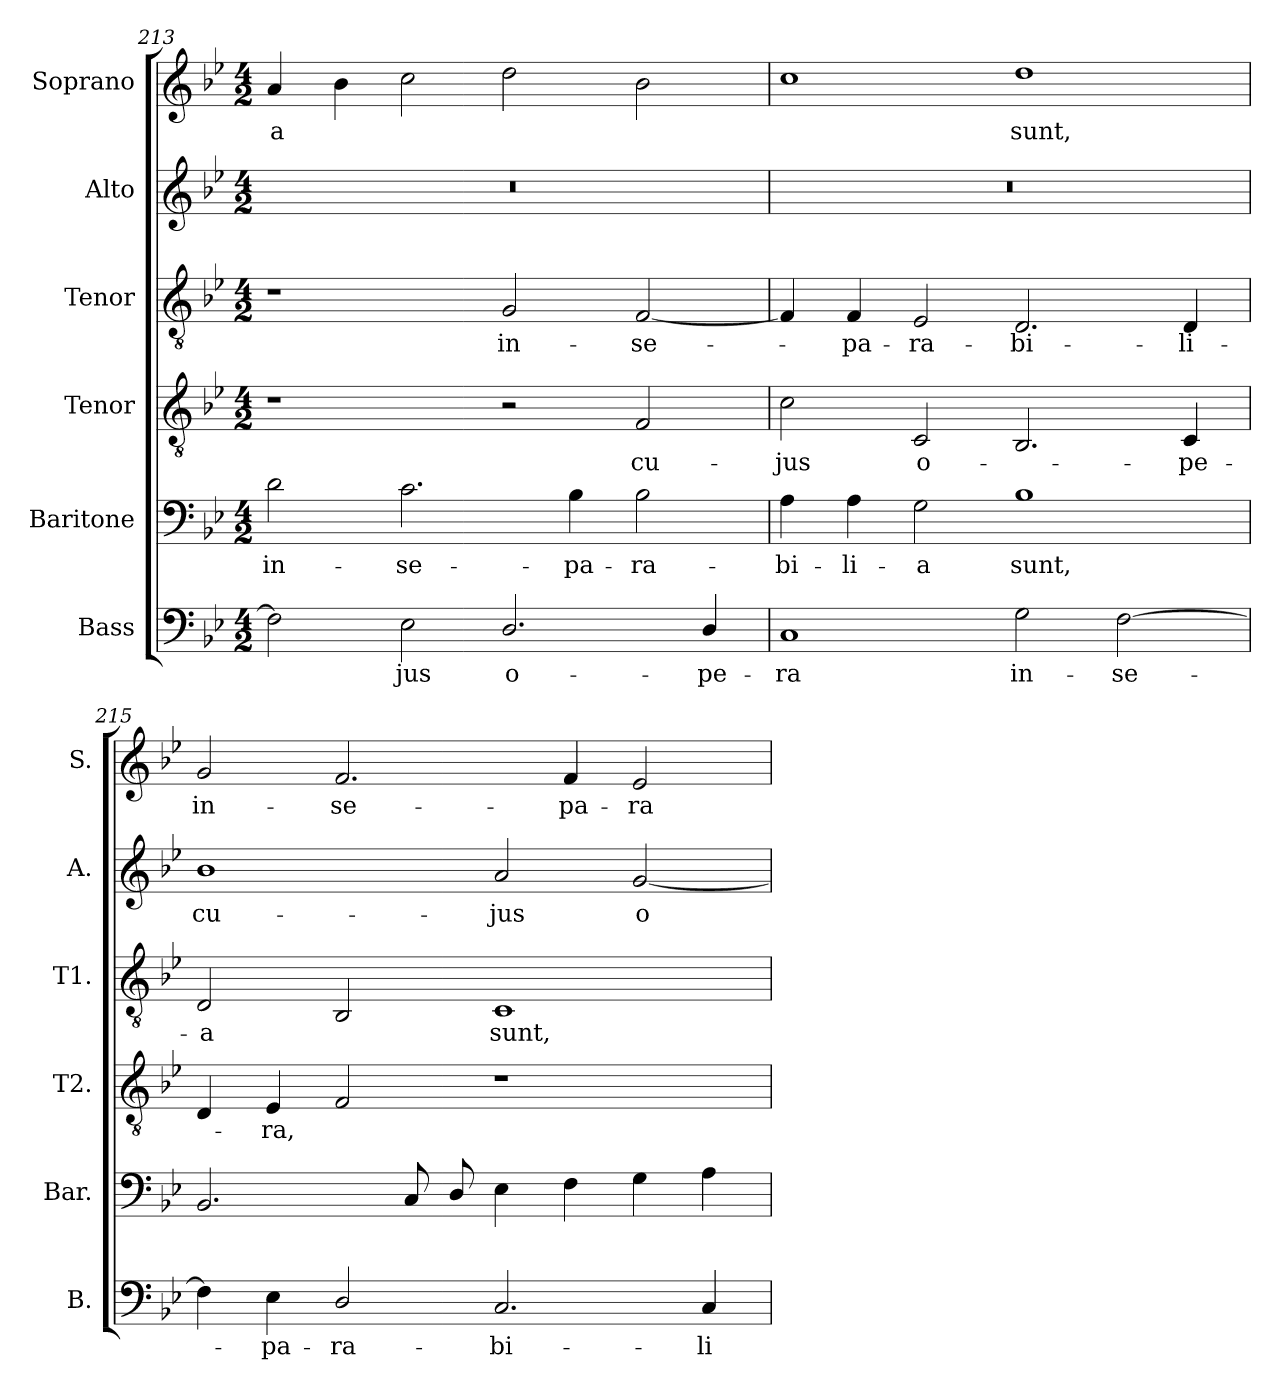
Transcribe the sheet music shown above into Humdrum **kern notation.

**kern	**text	**kern	**text	**kern	**text	**kern	**text	**kern	**text	**kern	**text
*part6	*part6	*part5	*part5	*part4	*part4	*part3	*part3	*part2	*part2	*part1	*part1
*staff6	*staff6	*staff5	*staff5	*staff4	*staff4	*staff3	*staff3	*staff2	*staff2	*staff1	*staff1
*I"Bass	*	*I"Baritone	*	*I"Tenor	*	*I"Tenor	*	*I"Alto	*	*I"Soprano	*
*I'B.	*	*I'Bar.	*	*I'T2.	*	*I'T1.	*	*I'A.	*	*I'S.	*
*clefF4	*	*clefF4	*	*clefGv2	*	*clefGv2	*	*clefG2	*	*clefG2	*
*	*	*	*	*ITrd7c12	*	*	*	*	*	*	*
*k[b-e-]	*	*k[b-e-]	*	*k[b-e-]	*	*k[b-e-]	*	*k[b-e-]	*	*k[b-e-]	*
*B-:	*	*B-:	*	*B-:	*	*B-:	*	*B-:	*	*B-:	*
*M4/2	*	*M4/2	*	*M4/2	*	*M4/2	*	*M4/2	*	*M4/2	*
=213	=213	=213	=213	=213	=213	=213	=213	=213	=213	=213	=213
!	!	!	!LO:LY:b:color=#000000	!	!	!	!	!LO:N:vis=1	!	!	!
!	!	!	!	!	!	!	!	!	!	!	!LO:LY:b:color=#000000
2Fi\]	.	2di\	in-	1r	.	1r	.	0r	.	4ai/	-a
.	.	.	.	.	.	.	.	.	.	4b-i\	.
!	!LO:LY:b:color=#000000	!	!	!	!	!	!	!	!	!	!
!	!	!	!LO:LY:b:color=#000000	!	!	!	!	!	!	!	!
2E-i\	-jus	2.ci\	-se-	.	.	.	.	.	.	2cci\	.
!	!LO:LY:b:color=#000000	!	!	!	!	!	!	!	!	!	!
!	!	!	!	!	!	!	!LO:LY:b:color=#000000	!	!	!	!
2.Di/	o-	.	.	2r	.	2Gi/	in-	.	.	2ddi\	.
!	!	!	!LO:LY:b:color=#000000	!	!	!	!	!	!	!	!
.	.	4B-i\	-pa-	.	.	.	.	.	.	.	.
!	!	!	!LO:LY:b:color=#000000	!	!	!	!	!	!	!	!
!	!	!	!	!	!LO:LY:b:color=#000000	!	!	!	!	!	!
!	!	!	!	!	!	!	!LO:LY:b:color=#000000	!	!	!	!
.	.	2B-i\	-ra-	2FFi/	cu-	[2Fi/	-se-	.	.	2b-i\	.
!	!LO:LY:b:color=#000000	!	!	!	!	!	!	!	!	!	!
4Di/	-pe-	.	.	.	.	.	.	.	.	.	.
=214	=214	=214	=214	=214	=214	=214	=214	=214	=214	=214	=214
!	!LO:LY:b:color=#000000	!	!	!	!	!	!	!	!	!	!
!	!	!	!LO:LY:b:color=#000000	!	!	!	!	!	!	!	!
!	!	!	!	!	!LO:LY:b:color=#000000	!	!	!LO:N:vis=1	!	!	!
1Ci	-ra	4Ai\	-bi-	2Ci\	-jus	4Fi/]	.	0r	.	1cci	.
!	!	!	!LO:LY:b:color=#000000	!	!	!	!	!	!	!	!
!	!	!	!	!	!	!	!LO:LY:b:color=#000000	!	!	!	!
.	.	4Ai\	-li-	.	.	4Fi/	-pa-	.	.	.	.
!	!	!	!LO:LY:b:color=#000000	!	!	!	!	!	!	!	!
!	!	!	!	!	!LO:LY:b:color=#000000	!	!	!	!	!	!
!	!	!	!	!	!	!	!LO:LY:b:color=#000000	!	!	!	!
.	.	2Gi\	-a	2CCi/	o-	2E-i/	-ra-	.	.	.	.
!	!LO:LY:b:color=#000000	!	!	!	!	!	!	!	!	!	!
!	!	!	!LO:LY:b:color=#000000	!	!	!	!	!	!	!	!
!	!	!	!	!	!	!	!LO:LY:b:color=#000000	!	!	!	!
!	!	!	!	!	!	!	!	!	!	!	!LO:LY:b:color=#000000
2Gi\	in-	1B-i	sunt,	2.BBB-i/	.	2.Di/	-bi-	.	.	1ddi	sunt,
!	!LO:LY:b:color=#000000	!	!	!	!	!	!	!	!	!	!
[2Fi\	-se-	.	.	.	.	.	.	.	.	.	.
!	!	!	!	!	!LO:LY:b:color=#000000	!	!	!	!	!	!
!	!	!	!	!	!	!	!LO:LY:b:color=#000000	!	!	!	!
.	.	.	.	4CCi/	-pe-	4Di/	-li-	.	.	.	.
!!LO:LB:g=z
=215	=215	=215	=215	=215	=215	=215	=215	=215	=215	=215	=215
!	!	!	!	!	!	!	!LO:LY:b:color=#000000	!	!	!	!
!	!	!	!	!	!	!	!	!	!LO:LY:b:color=#000000	!	!
!	!	!	!	!	!	!	!	!	!	!	!LO:LY:b:color=#000000
4Fi\]	.	2.BB-i/	.	4DDi/	.	2Di/	-a	1b-i	cu-	2gi/	in-
!	!LO:LY:b:color=#000000	!	!	!	!	!	!	!	!	!	!
!	!	!	!	!	!LO:LY:b:color=#000000	!	!	!	!	!	!
4E-i\	-pa-	.	.	4EE-i/	-ra,	.	.	.	.	.	.
!	!LO:LY:b:color=#000000	!	!	!	!	!	!	!	!	!	!
!	!	!	!	!	!	!	!	!	!	!	!LO:LY:b:color=#000000
2Di/	-ra-	.	.	2FFi/	.	2BB-i/	.	.	.	2.fi/	-se-
.	.	8Ci/	.	.	.	.	.	.	.	.	.
.	.	8Di/	.	.	.	.	.	.	.	.	.
!	!LO:LY:b:color=#000000	!	!	!	!	!	!	!	!	!	!
!	!	!	!	!	!	!	!LO:LY:b:color=#000000	!	!	!	!
!	!	!	!	!	!	!	!	!	!LO:LY:b:color=#000000	!	!
2.Ci/	-bi-	4E-i\	.	1r	.	1Ci	sunt,	2ai/	-jus	.	.
!	!	!	!	!	!	!	!	!	!	!	!LO:LY:b:color=#000000
.	.	4Fi\	.	.	.	.	.	.	.	4fi/	-pa-
!	!	!	!	!	!	!	!	!	!LO:LY:b:color=#000000	!	!
!	!	!	!	!	!	!	!	!	!	!	!LO:LY:b:color=#000000
.	.	4Gi\	.	.	.	.	.	[2gi/	o-	2e-i/	-ra-
!	!LO:LY:b:color=#000000	!	!	!	!	!	!	!	!	!	!
4Ci/	-li-	4Ai\	.	.	.	.	.	.	.	.	.
=	=	=	=	=	=	=	=	=	=	=	=
*-	*-	*-	*-	*-	*-	*-	*-	*-	*-	*-	*-
